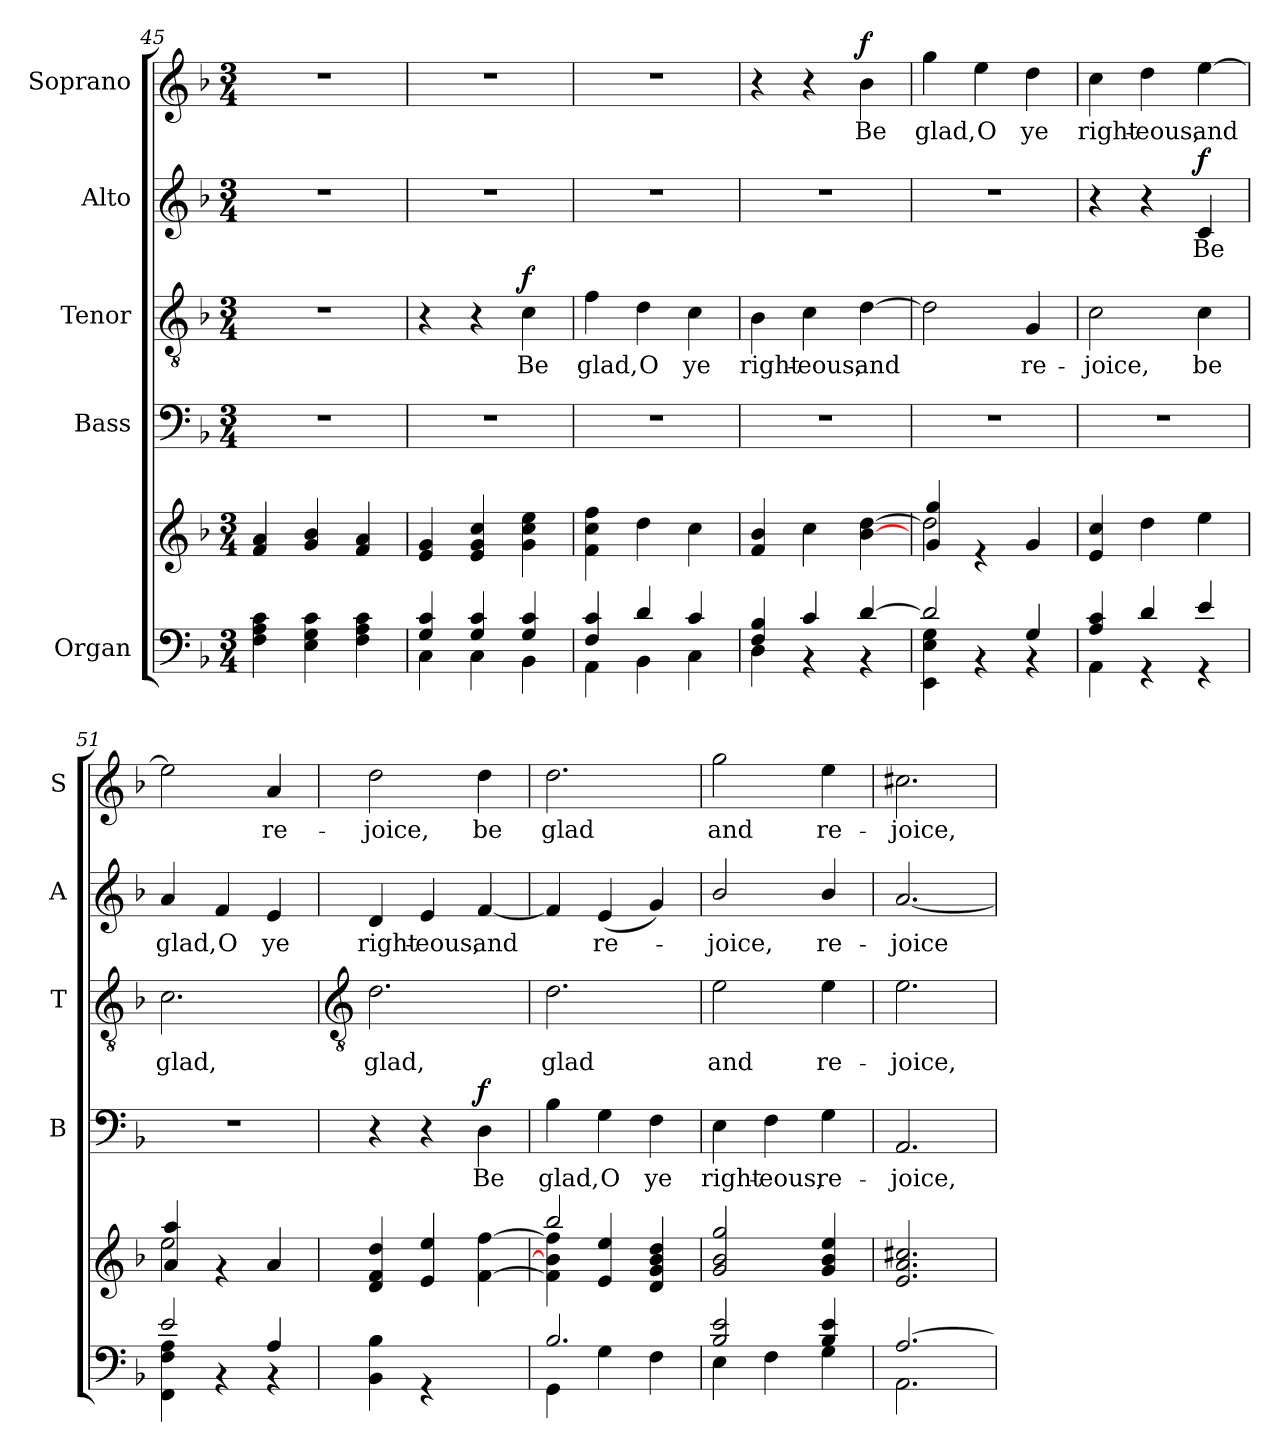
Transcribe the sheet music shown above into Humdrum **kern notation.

**kern	**kern	**kern	**text	**dynam	**kern	**text	**dynam	**kern	**text	**dynam	**kern	**text	**dynam
*part5	*part5	*part4	*part4	*part4	*part3	*part3	*part3	*part2	*part2	*part2	*part1	*part1	*part1
*staff6	*staff5	*staff4	*staff4	*staff4	*staff3	*staff3	*staff3	*staff2	*staff2	*staff2	*staff1	*staff1	*staff1
*I"Organ	*	*I"Bass	*	*	*I"Tenor	*	*	*I"Alto	*	*	*I"Soprano	*	*
*	*	*I'B	*	*	*I'T	*	*	*I'A	*	*	*I'S	*	*
*clefF4	*clefG2	*clefF4	*	*	*clefGv2	*	*	*clefG2	*	*	*clefG2	*	*
*k[b-]	*k[b-]	*k[b-]	*	*	*k[b-]	*	*	*k[b-]	*	*	*k[b-]	*	*
*F:	*F:	*F:	*	*	*F:	*	*	*F:	*	*	*F:	*	*
*M3/4	*M3/4	*M3/4	*	*	*M3/4	*	*	*M3/4	*	*	*M3/4	*	*
=45	=45	=45	=45	=45	=45	=45	=45	=45	=45	=45	=45	=45	=45
*	*^	*	*	*	*	*	*	*	*	*	*	*	*
!LO:N:vis=1	!	!LO:N:vis=1	!LO:N:vis=1	!	!	!LO:N:vis=1	!	!	!LO:N:vis=1	!	!	!LO:N:vis=1	!	!
*^	*	*	*	*	*	*	*	*	*	*	*	*	*	*
2.ryy	4F\ 4A\ 4c\	4f/ 4a/	2.ryy	2.r	.	.	2.r	.	.	2.r	.	.	2.r	.	.
.	4E\ 4G\ 4c\	4g/ 4b-/	.	.	.	.	.	.	.	.	.	.	.	.	.
.	4F\ 4A\ 4c\	4f/ 4a/	.	.	.	.	.	.	.	.	.	.	.	.	.
=46	=46	=46	=46	=46	=46	=46	=46	=46	=46	=46	=46	=46	=46	=46	=46
!	!	!	!LO:N:vis=1	!LO:N:vis=1	!	!	!	!	!	!LO:N:vis=1	!	!	!LO:N:vis=1	!	!
4G/ 4c/	4C\	4e/ 4g/	2.ryy	2.r	.	.	4r	.	.	2.r	.	.	2.r	.	.
4G/ 4c/	4C\	4e/ 4g/ 4cc/	.	.	.	.	4r	.	.	.	.	.	.	.	.
!	!	!	!	!	!	!	!	!LO:LY:b	!LO:DY:b	!	!	!	!	!	!
4G/ 4c/	4BB-\	4g\ 4cc\ 4ee\	.	.	.	.	4c	Be	f	.	.	.	.	.	.
=47	=47	=47	=47	=47	=47	=47	=47	=47	=47	=47	=47	=47	=47	=47	=47
!	!	!	!LO:N:vis=1	!LO:N:vis=1	!	!	!	!LO:LY:b	!	!LO:N:vis=1	!	!	!LO:N:vis=1	!	!
4F/ 4c/	4AA\	4f\ 4cc\ 4ff\	2.ryy	2.r	.	.	4f	glad,	.	2.r	.	.	2.r	.	.
!	!	!	!	!	!	!	!	!LO:LY:b	!	!	!	!	!	!	!
4d/	4BB-\	4dd\	.	.	.	.	4d	O	.	.	.	.	.	.	.
!	!	!	!	!	!	!	!	!LO:LY:b	!	!	!	!	!	!	!
4c/	4C\	4cc\	.	.	.	.	4c	ye	.	.	.	.	.	.	.
=48	=48	=48	=48	=48	=48	=48	=48	=48	=48	=48	=48	=48	=48	=48	=48
!	!	!	!LO:N:vis=1	!LO:N:vis=1	!	!	!	!LO:LY:b	!	!LO:N:vis=1	!	!	!	!	!
4F/ 4B-/	4D\	4f/ 4b-/	2.ryy	2.r	.	.	4B-	right-	.	2.r	.	.	4r	.	.
!	!	!	!	!	!	!	!	!LO:LY:b	!	!	!	!	!	!	!
4c/	4r	4cc\	.	.	.	.	4c	-eous,	.	.	.	.	4r	.	.
!	!	!	!	!	!	!	!	!LO:LY:b	!	!	!	!	!	!LO:LY:b	!LO:DY:b
[4d/	4r	[4b-\ [4dd\	.	.	.	.	[4d	and	.	.	.	.	4b-	Be	f
=49	=49	=49	=49	=49	=49	=49	=49	=49	=49	=49	=49	=49	=49	=49	=49
!	!	!	!	!LO:N:vis=1	!	!	!	!	!	!LO:N:vis=1	!	!	!	!LO:LY:b	!
2d/]	4EE\ 4E\ 4G\	2dd\]	4g/ 4gg/	2.r	.	.	2d]	.	.	2.r	.	.	4gg	glad,	.
!	!	!	!	!	!	!	!	!	!	!	!	!	!	!LO:LY:b	!
.	4r	.	4r	.	.	.	.	.	.	.	.	.	4ee	O	.
!	!	!	!	!	!	!	!	!LO:LY:b	!	!	!	!	!	!LO:LY:b	!
4G/	4r	4g/	4ryy	.	.	.	4G	re-	.	.	.	.	4dd	ye	.
=50	=50	=50	=50	=50	=50	=50	=50	=50	=50	=50	=50	=50	=50	=50	=50
!	!	!	!LO:N:vis=1	!LO:N:vis=1	!	!	!	!LO:LY:b	!	!	!	!	!	!LO:LY:b	!
4A/ 4c/	4AA\	4e/ 4cc/	2.ryy	2.r	.	.	2c	-joice,	.	4r	.	.	4cc	right-	.
!	!	!	!	!	!	!	!	!	!	!	!	!	!	!LO:LY:b	!
4d/	4r	4dd\	.	.	.	.	.	.	.	4r	.	.	4dd	-eous,	.
!	!	!	!	!	!	!	!	!LO:LY:b	!	!	!LO:LY:b	!LO:DY:b	!	!LO:LY:b	!
4e/	4r	4ee\	.	.	.	.	4c	be	.	4c	Be	f	[4ee	and	.
=51	=51	=51	=51	=51	=51	=51	=51	=51	=51	=51	=51	=51	=51	=51	=51
!	!	!	!	!LO:N:vis=1	!	!	!	!LO:LY:b	!	!	!LO:LY:b	!	!	!	!
2e/	4FF\ 4F\ 4A\	2ee\	4a/ 4aa/	2.r	.	.	2.c	glad,	.	4a	glad,	.	2ee]	.	.
!	!	!	!	!	!	!	!	!	!	!	!LO:LY:b	!	!	!	!
.	4r	.	4r	.	.	.	.	.	.	4f	O	.	.	.	.
!	!	!	!	!	!	!	!	!	!	!	!LO:LY:b	!	!	!LO:LY:b	!
4A/	4r	4a/	4ryy	.	.	.	.	.	.	4e	ye	.	4a	re-	.
!!LO:LB:g=z
=52	=52	=52	=52	=52	=52	=52	=52	=52	=52	=52	=52	=52	=52	=52	=52
*	*	*	*	*	*	*	*clefGv2	*	*	*	*	*	*	*	*
!LO:N:vis=1	!	!	!LO:N:vis=1	!	!	!	!	!LO:LY:b	!	!	!LO:LY:b	!	!	!LO:LY:b	!
2.ryy	4BB-\ 4B-\	4d/ 4f/ 4dd/	2.ryy	4r	.	.	2.d	glad,	.	4d	right-	.	2dd	-joice,	.
!	!	!	!	!	!	!	!	!	!	!	!LO:LY:b	!	!	!	!
.	4r	4e/ 4ee/	.	4r	.	.	.	.	.	4e	-eous,	.	.	.	.
!	!	!	!	!	!LO:LY:b	!LO:DY:b	!	!	!	!	!LO:LY:b	!	!	!LO:LY:b	!
.	4ryy	[4f\ [4ff\	.	4D	Be	f	.	.	.	[4f	and	.	4dd	be	.
=53	=53	=53	=53	=53	=53	=53	=53	=53	=53	=53	=53	=53	=53	=53	=53
!	!	!	!	!	!LO:LY:b	!	!	!LO:LY:b	!	!	!	!	!	!LO:LY:b	!
2.B-/	4GG\	4f\] 4b-\] 4ff\]	2bb-/	4B-	glad,	.	2.d	glad	.	4f]	.	.	2.dd	glad	.
!	!	!	!	!	!LO:LY:b	!	!	!	!	!	!LO:LY:b	!	!	!	!
.	4G\	4e/ 4ee/	.	4G	O	.	.	.	.	(<4e	re-	.	.	.	.
!	!	!	!	!	!LO:LY:b	!	!	!	!	!	!	!	!	!	!
.	4F\	4d/ 4g/ 4b-/ 4dd/	4ryy	4F	ye	.	.	.	.	4g)	.	.	.	.	.
=54	=54	=54	=54	=54	=54	=54	=54	=54	=54	=54	=54	=54	=54	=54	=54
!	!	!	!LO:N:vis=1	!	!LO:LY:b	!	!	!LO:LY:b	!	!	!LO:LY:b	!	!	!LO:LY:b	!
2B-/ 2e/	4E\	2g/ 2b-/ 2gg/	2.ryy	4E	right-	.	2e	and	.	2b-/	joice,	.	2gg	and	.
!	!	!	!	!	!LO:LY:b	!	!	!	!	!	!	!	!	!	!
.	4F\	.	.	4F	-eous,	.	.	.	.	.	.	.	.	.	.
!	!	!	!	!	!LO:LY:b	!	!	!LO:LY:b	!	!	!LO:LY:b	!	!	!LO:LY:b	!
4B-/ 4e/	4G\	4g/ 4b-/ 4ee/	.	4G	re-	.	4e	re-	.	4b-/	re-	.	4ee	re-	.
=55	=55	=55	=55	=55	=55	=55	=55	=55	=55	=55	=55	=55	=55	=55	=55
!	!	!	!LO:N:vis=1	!	!LO:LY:b	!	!	!LO:LY:b	!	!	!LO:LY:b	!	!	!LO:LY:b	!
[2.A/	2.AA\	2.e/ 2.a/ 2.cc#X/	2.ryy	2.AA	-joice,	.	2.e	-joice,	.	[2.a	-joice	.	2.cc#X	-joice,	.
*v	*v	*	*	*	*	*	*	*	*	*	*	*	*	*	*
*	*v	*v	*	*	*	*	*	*	*	*	*	*	*	*
=	=	=	=	=	=	=	=	=	=	=	=	=	=
*-	*-	*-	*-	*-	*-	*-	*-	*-	*-	*-	*-	*-	*-
